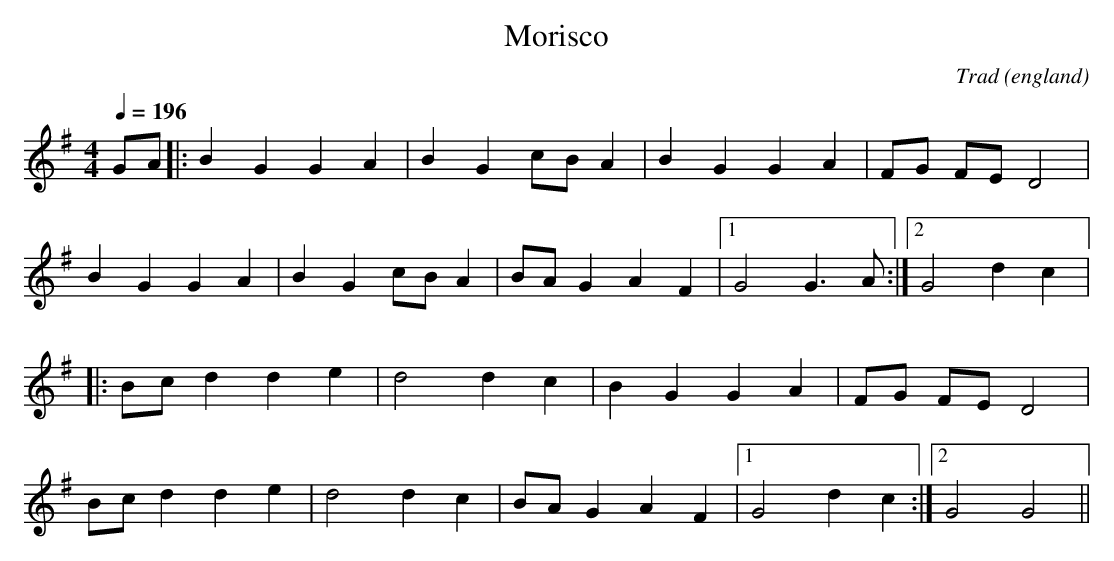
X:1
T: Morisco
O:england
C: Trad
M: 4/4
L: 1/8
Q:1/4= 196
K:G
GA |: B2G2G2A2|B2G2 cB A2|B2G2 G2A2|FG FE D4|
B2G2 G2A2|B2G2 cB A2|BA G2 A2F2|1 G4 G3 A:|2 G4 d2c2|:
Bc d2 d2 e2|d4 d2c2|B2G2 G2 A2|FG FE D4|
Bc d2 d2 e2|d4 d2c2|BA G2 A2 F2|1 G4 d2c2:|2 G4G4||
